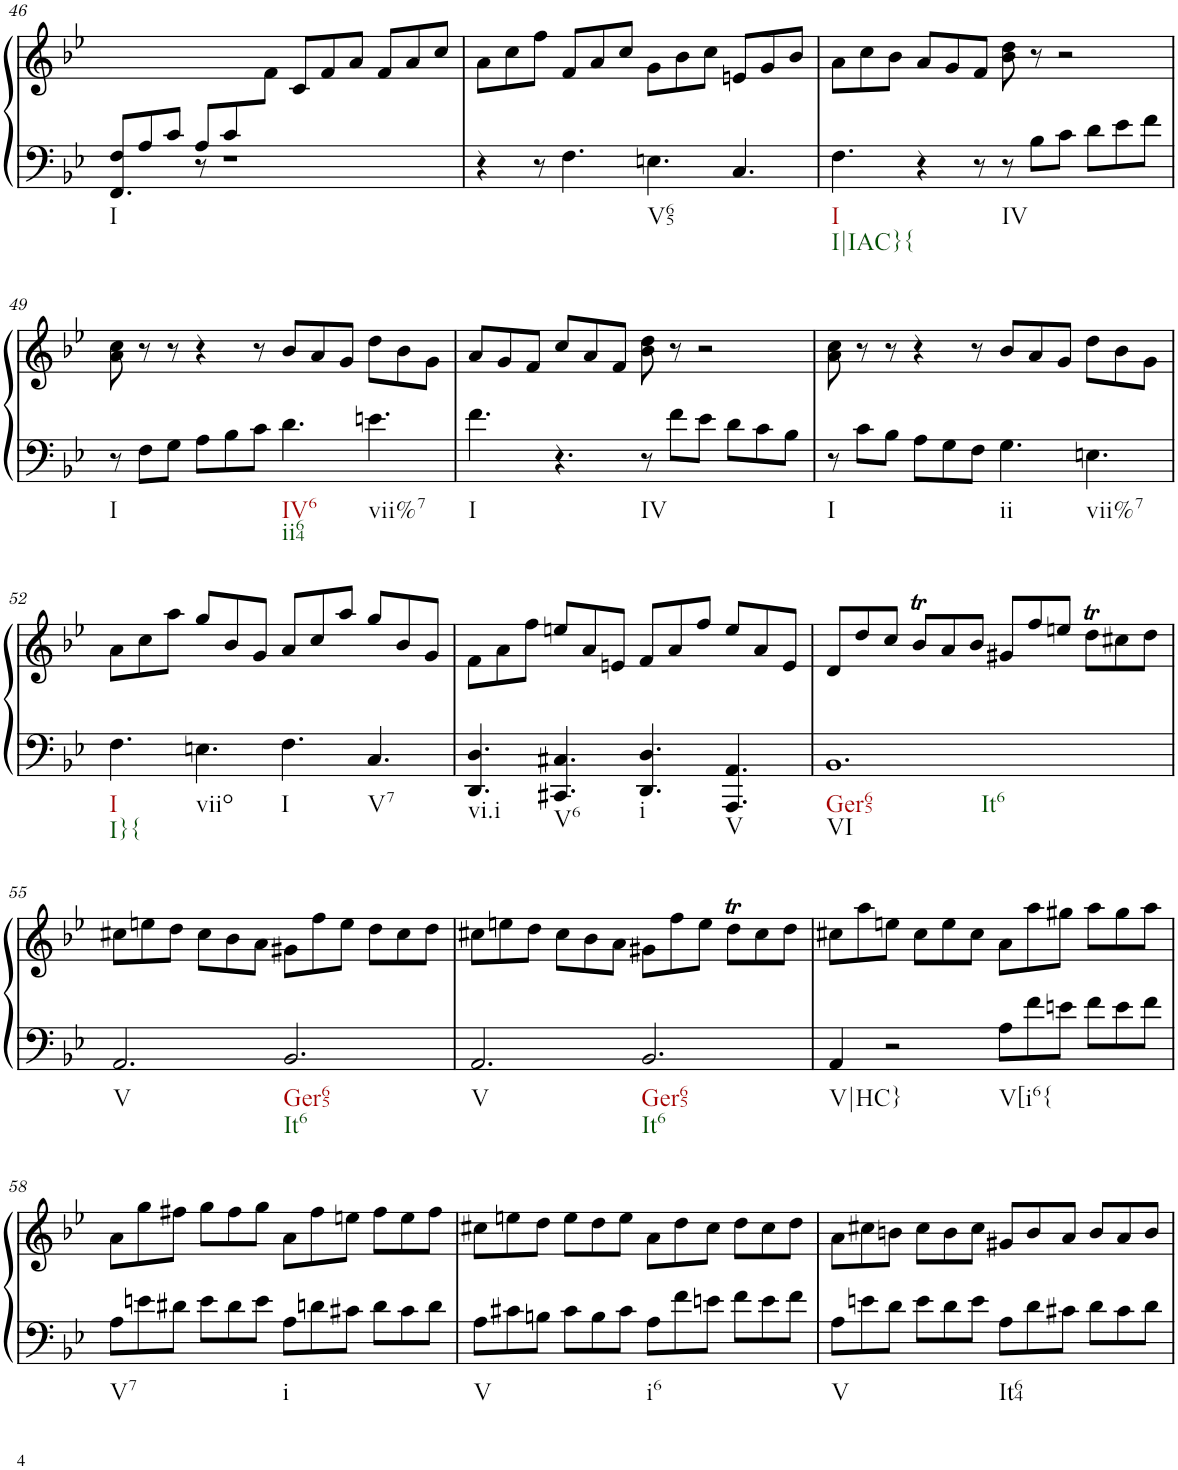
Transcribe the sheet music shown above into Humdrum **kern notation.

**kern	**kern
*part1	*part1
*staff2	*staff1
*I"Piano	*
*I'Pno.	*
!!LO:PB:g=z
*clefF4	*clefG2
*k[b-e-]	*k[b-e-]
*M12/8	*M12/8
=46	=46
*^	*
!LO:TX:b:t=I	!	!
8F/L	4.FF/	8ryy
8A/	.	.
8c/J	.	.
8A/L	8r	.
8c/	1r	.
2..ryy	.	8f\J
.	.	8c/L
.	.	8f/
.	.	8a/J
.	.	8f/L
.	.	8a/
.	.	8cc/J
*v	*v	*
=47	=47
4r	8a\L
.	8cc\
8r	8ff\J
4.F\	8f/L
.	8a/
.	8cc/J
!LO:TX:b:t=V65	!
4.En\	8g\L
.	8b-\
.	8cc\J
4.C/	8en/L
.	8g/
.	8b-/J
=48	=48
!LO:TX:b:t=I	!
!LO:TX:b:t=I|IAC}{	!
4.F\	8a\L
.	8cc\
.	8b-\J
4r	8a/L
.	8g/
8r	8f/J
!LO:TX:b:t=IV	!
8r	8b-\ 8dd\
8B-\L	8r
8c\J	2r
8d\L	.
8e-\	.
8f\J	.
!!LO:LB:g=z
=49	=49
!LO:TX:b:t=I	!
8r	8a\ 8cc\
8F\L	8r
8G\J	8r
8A\L	4r
8B-\	.
8c\J	8r
!LO:TX:b:t=IV6	!
!LO:TX:b:t=ii64	!
4.d\	8b-/L
.	8a/
.	8g/J
!LO:TX:b:t=vii%7	!
4.en\	8dd\L
.	8b-\
.	8g\J
=50	=50
!LO:TX:b:t=I	!
4.f\	8a/L
.	8g/
.	8f/J
4.r	8cc/L
.	8a/
.	8f/J
!LO:TX:b:t=IV	!
8r	8b-\ 8dd\
8f\L	8r
8e-\J	2r
8d\L	.
8c\	.
8B-\J	.
=51	=51
!LO:TX:b:t=I	!
8r	8a\ 8cc\
8c\L	8r
8B-\J	8r
8A\L	4r
8G\	.
8F\J	8r
!LO:TX:b:t=ii	!
4.G\	8b-/L
.	8a/
.	8g/J
!LO:TX:b:t=vii%7	!
4.En\	8dd\L
.	8b-\
.	8g\J
!!LO:LB:g=z
=52	=52
!LO:TX:b:t=I	!
!LO:TX:b:t=I}{	!
4.F\	8a\L
.	8cc\
.	8aa\J
!LO:TX:b:t=viio	!
4.En\	8gg/L
.	8b-/
.	8g/J
!LO:TX:b:t=I	!
4.F\	8a/L
.	8cc/
.	8aa/J
!LO:TX:b:t=V7	!
4.C/	8gg/L
.	8b-/
.	8g/J
=53	=53
!LO:TX:b:t=vi.i	!
4.DD/ 4.D/	8f\L
.	8a\
.	8ff\J
!LO:TX:b:t=V6	!
4.CC#X/ 4.C#X/	8een/L
.	8a/
.	8en/J
!LO:TX:b:t=i	!
4.DD/ 4.D/	8f/L
.	8a/
.	8ff/J
!LO:TX:b:t=V	!
4.AAA/ 4.AA/	8ee/L
.	8a/
.	8e/J
=54	=54
!LO:TX:b:t=Ger65	!
!LO:TX:b:t=VI	!
!LO:TX:b:t=It6	!
1.BB-	8d/L
.	8dd/
.	8cc/J
.	8b-T/L
.	8a/
.	8b-/J
.	8g#X/L
.	8ff/
.	8een/J
.	8ddt\L
.	8cc#X\
.	8dd\J
!!LO:LB:g=z
=55	=55
!LO:TX:b:t=V	!
2.AA/	8cc#X\L
.	8een\
.	8dd\J
.	8cc#\L
.	8b-\
.	8a\J
!LO:TX:b:t=Ger65	!
!LO:TX:b:t=It6	!
2.BB-/	8g#X\L
.	8ff\
.	8ee\J
.	8dd\L
.	8cc#\
.	8dd\J
=56	=56
!LO:TX:b:t=V	!
2.AA/	8cc#X\L
.	8een\
.	8dd\J
.	8cc#\L
.	8b-\
.	8a\J
!LO:TX:b:t=Ger65	!
!LO:TX:b:t=It6	!
2.BB-/	8g#X\L
.	8ff\
.	8ee\J
.	8ddt\L
.	8cc#\
.	8dd\J
=57	=57
!LO:TX:b:t=V|HC}	!
4AA/	8cc#X\L
.	8aa\
2r	8een\J
.	8cc#\L
.	8ee\
.	8cc#\J
!LO:TX:b:t=V[i6{	!
8A\L	8a\L
8f\	8aa\
8en\J	8gg#X\J
8f\L	8aa\L
8e\	8gg#\
8f\J	8aa\J
!!LO:LB:g=z
=58	=58
!LO:TX:b:t=V7	!
8A\L	8a\L
8en\	8gg\
8d#X\J	8ff#X\J
8e\L	8gg\L
8d#\	8ff#\
8e\J	8gg\J
!LO:TX:b:t=i	!
8A\L	8a\L
8dn\	8ff#\
8c#X\J	8een\J
8d\L	8ff#\L
8c#\	8ee\
8d\J	8ff#\J
=59	=59
!LO:TX:b:t=V	!
8A\L	8cc#X\L
8c#X\	8een\
8Bn\J	8dd\J
8c#\L	8ee\L
8B\	8dd\
8c#\J	8ee\J
!LO:TX:b:t=i6	!
8A\L	8a\L
8f\	8dd\
8en\J	8cc#\J
8f\L	8dd\L
8e\	8cc#\
8f\J	8dd\J
=60	=60
!LO:TX:b:t=V	!
8A\L	8a\L
8en\	8cc#X\
8d\J	8bn\J
8e\L	8cc#\L
8d\	8b\
8e\J	8cc#\J
!LO:TX:b:t=It64	!
8A\L	8g#X/L
8d\	8b/
8c#X\J	8a/J
8d\L	8b/L
8c#\	8a/
8d\J	8b/J
=	=
*-	*-
